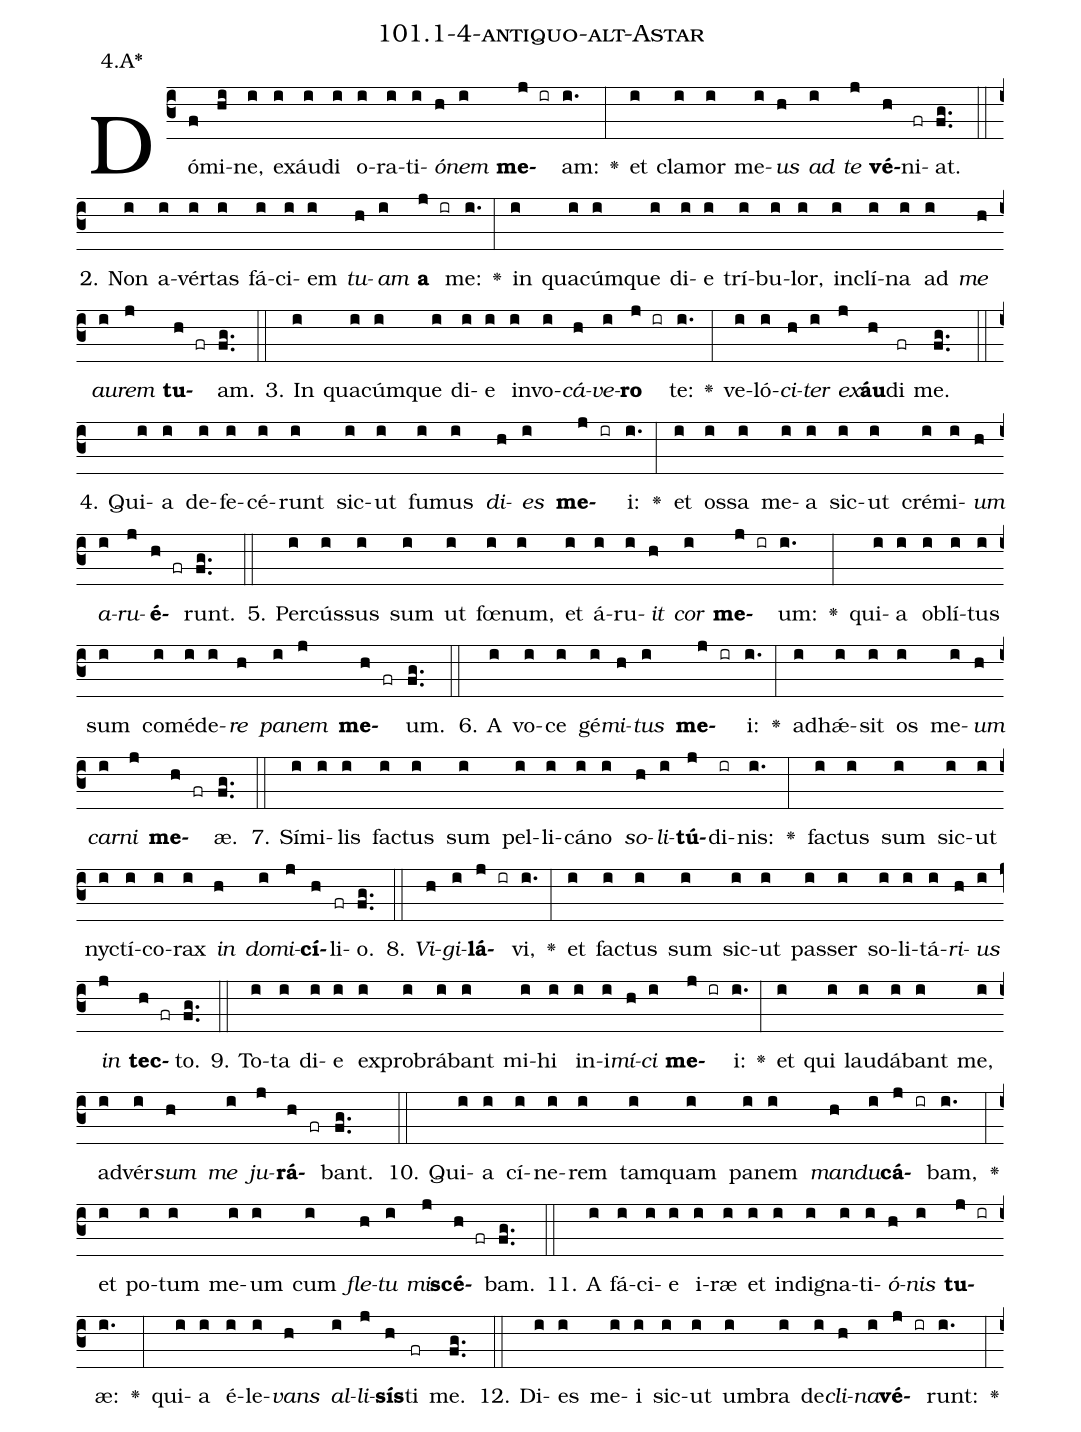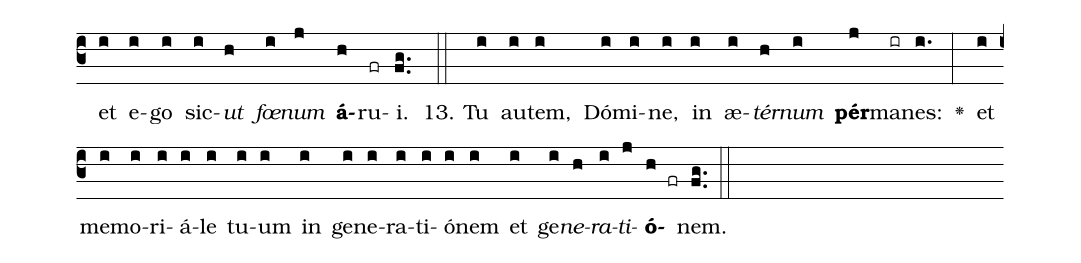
name: 101.1-4-antiquo-alt-Astar;
annotation: 4.A*;
%%
(c3)Dó(f)mi(hi)ne,(i) ex(i)áu(i)di(i) o(i)ra(i)ti(i)<i>ó</i>(h)<i>nem</i>(i) <b>me</b>(j ir)am:(i.) <v>\greheightstar</v>(:) et(i) cla(i)mor(i) me(i)<i>us</i>(h) <i>ad</i>(i) <i>te</i>(j) <b>vé</b>(h)ni(fr)at.(fg..) (::)
2. Non(i) a(i)vér(i)tas(i) fá(i)ci(i)em(i) <i>tu</i>(h)<i>am</i>(i) <b>a</b>(j ir) me:(i.) <v>\greheightstar</v>(:) in(i) qua(i)cúm(i)que(i) di(i)e(i) trí(i)bu(i)lor,(i) in(i)clí(i)na(i) ad(i) <i>me</i>(h) <i>au</i>(i)<i>rem</i>(j) <b>tu</b>(h fr)am.(fg..) (::)
3. In(i) qua(i)cúm(i)que(i) di(i)e(i) in(i)vo(i)<i>cá</i>(h)<i>ve</i>(i)<b>ro</b>(j ir) te:(i.) <v>\greheightstar</v>(:) ve(i)ló(i)<i>ci</i>(h)<i>ter</i>(i) <i>ex</i>(j)<b>áu</b>(h)di(fr) me.(fg..) (::)
4. Qui(i)a(i) de(i)fe(i)cé(i)runt(i) sic(i)ut(i) fu(i)mus(i) <i>di</i>(h)<i>es</i>(i) <b>me</b>(j ir)i:(i.) <v>\greheightstar</v>(:) et(i) os(i)sa(i) me(i)a(i) sic(i)ut(i) cré(i)mi(i)<i>um</i>(h) <i>a</i>(i)<i>ru</i>(j)<b>é</b>(h fr)runt.(fg..) (::)
5. Per(i)cús(i)sus(i) sum(i) ut(i) fœ(i)num,(i) et(i) á(i)ru(i)<i>it</i>(h) <i>cor</i>(i) <b>me</b>(j ir)um:(i.) <v>\greheightstar</v>(:) qui(i)a(i) ob(i)lí(i)tus(i) sum(i) com(i)é(i)de(i)<i>re</i>(h) <i>pa</i>(i)<i>nem</i>(j) <b>me</b>(h fr)um.(fg..) (::)
6. A(i) vo(i)ce(i) gé(i)<i>mi</i>(h)<i>tus</i>(i) <b>me</b>(j ir)i:(i.) <v>\greheightstar</v>(:) ad(i)hǽ(i)sit(i) os(i) me(i)<i>um</i>(h) <i>car</i>(i)<i>ni</i>(j) <b>me</b>(h fr)æ.(fg..) (::)
7. Sí(i)mi(i)lis(i) fac(i)tus(i) sum(i) pel(i)li(i)cá(i)no(i) <i>so</i>(h)<i>li</i>(i)<b>tú</b>(j)di(ir)nis:(i.) <v>\greheightstar</v>(:) fac(i)tus(i) sum(i) sic(i)ut(i) nyc(i)tí(i)co(i)rax(i) <i>in</i>(h) <i>do</i>(i)<i>mi</i>(j)<b>cí</b>(h)li(fr)o.(fg..) (::)
8. <i>Vi</i>(h)<i>gi</i>(i)<b>lá</b>(j ir)vi,(i.) <v>\greheightstar</v>(:) et(i) fac(i)tus(i) sum(i) sic(i)ut(i) pas(i)ser(i) so(i)li(i)tá(i)<i>ri</i>(h)<i>us</i>(i) <i>in</i>(j) <b>tec</b>(h fr)to.(fg..) (::)
9. To(i)ta(i) di(i)e(i) ex(i)pro(i)brá(i)bant(i) mi(i)hi(i) in(i)i(i)<i>mí</i>(h)<i>ci</i>(i) <b>me</b>(j ir)i:(i.) <v>\greheightstar</v>(:) et(i) qui(i) lau(i)dá(i)bant(i) me,(i) ad(i)vér(i)<i>sum</i>(h) <i>me</i>(i) <i>ju</i>(j)<b>rá</b>(h fr)bant.(fg..) (::)
10. Qui(i)a(i) cí(i)ne(i)rem(i) tam(i)quam(i) pa(i)nem(i) <i>man</i>(h)<i>du</i>(i)<b>cá</b>(j ir)bam,(i.) <v>\greheightstar</v>(:) et(i) po(i)tum(i) me(i)um(i) cum(i) <i>fle</i>(h)<i>tu</i>(i) <i>mi</i>(j)<b>scé</b>(h fr)bam.(fg..) (::)
11. A(i) fá(i)ci(i)e(i) i(i)ræ(i) et(i) in(i)di(i)gna(i)ti(i)<i>ó</i>(h)<i>nis</i>(i) <b>tu</b>(j ir)æ:(i.) <v>\greheightstar</v>(:) qui(i)a(i) é(i)le(i)<i>vans</i>(h) <i>al</i>(i)<i>li</i>(j)<b>sís</b>(h)ti(fr) me.(fg..) (::)
12. Di(i)es(i) me(i)i(i) sic(i)ut(i) um(i)bra(i) de(i)<i>cli</i>(h)<i>na</i>(i)<b>vé</b>(j ir)runt:(i.) <v>\greheightstar</v>(:) et(i) e(i)go(i) sic(i)<i>ut</i>(h) <i>fœ</i>(i)<i>num</i>(j) <b>á</b>(h)ru(fr)i.(fg..) (::)
13. Tu(i) au(i)tem,(i) Dó(i)mi(i)ne,(i) in(i) æ(i)<i>tér</i>(h)<i>num</i>(i) <b>pér</b>(j)ma(ir)nes:(i.) <v>\greheightstar</v>(:) et(i) me(i)mo(i)ri(i)á(i)le(i) tu(i)um(i) in(i) ge(i)ne(i)ra(i)ti(i)ó(i)nem(i) et(i) ge(i)<i>ne</i>(h)<i>ra</i>(i)<i>ti</i>(j)<b>ó</b>(h fr)nem.(fg..) (::)
